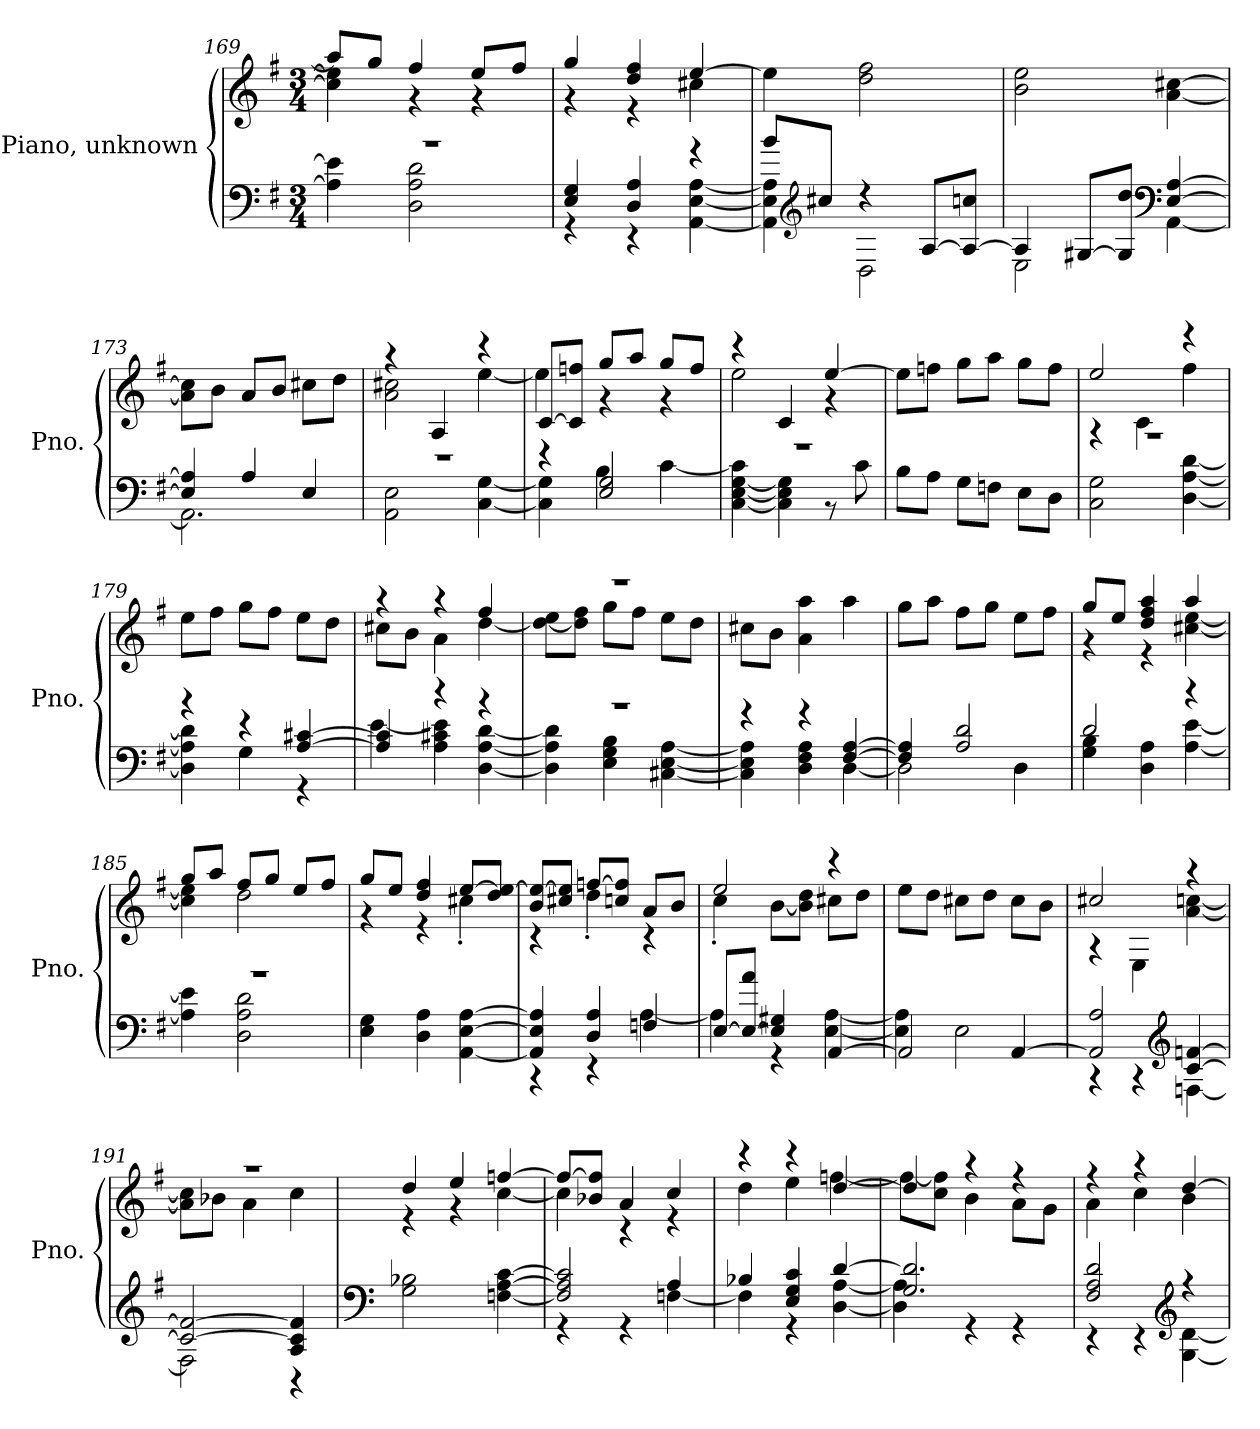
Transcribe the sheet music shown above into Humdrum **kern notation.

**kern	**kern
*part1	*part1
*staff2	*staff1
*I"Piano, unknown	*
*I'Pno.	*
*clefF4	*clefG2
*k[f#]	*k[f#]
*M3/4	*M3/4
=169	=169
*^	*^
2.r	4A\] 4e\]	8aa/L]	4cc#\] 4ee\]
.	.	8gg/J	.
.	2D\ 2A\ 2d\	4ff#/	4r
.	.	8ee/L	4r
.	.	8ff#/J	.
=170	=170	=170	=170
4E/ 4G/	4r	4gg/	4r
4D/ 4A/	4r	4dd/ 4ff#/	4r
4r	[4AA\ [4E\ [4A\	[4ee/	4cc#X\
*	*	*v	*v
=171	=171	=171
8b/L	4AA\] 4E\] 4A\]	4ee\]
*clefG2	*	*
8cc#X/J	.	.
4r	2D\	2dd\ 2ff#\
[8A/L	.	.
8A/_ 8ccn/J	.	.
=172	=172	=172
4A/]	2E\	2b\ 2ee\
[8G#X/L	.	.
8G#/] 8dd/J	.	.
*clefF4	*	*
[4E/ [4A/	[4AA\	[4a\ [4cc#X\
!!LO:LB:g=z
=173	=173	=173
4E/] 4A/]	2.AA\]	8a\] 8cc#\]L
.	.	8b\J
4A/	.	8a/L
.	.	8b/J
4E/	.	8cc#X\L
.	.	8dd\J
=174	=174	=174
*	*	*^
2.r	2AA\ 2E\	4r	2a\ 2cc#X\
.	.	4A/	.
.	[4C\ [4G\	4r	[4ee\
=175	=175	=175	=175
4r	4C\] 4G\]	[8c/L	4ee\]
.	.	8c/] 8ffn/J	.
2E/ 2G/	4B\	8gg/L	4r
.	.	8aa/J	.
.	[4c\	8gg/L	4r
.	.	8ff/J	.
=176	=176	=176	=176
2.r	[4C\ [4E\ [4G\ 4c\]	4r	2ee\
.	4C\] 4E\] 4G\]	4c/	.
.	8r	[4ee/	4r
.	8c\	.	.
*v	*v	*	*
*	*v	*v
=177	=177
8B\L	8ee\L]
8A\J	8ffn\J
8G\L	8gg\L
8Fn\J	8aa\J
8E\L	8gg\L
8D\J	8ff\J
=178	=178
*^	*^
2.r	2C\ 2G\	2ee/	4r
.	.	.	4c\
.	[4D\ [4A\ [4d\	4r	4ff#\
*	*	*v	*v
=179	=179	=179
4r	4D\] 4A\] 4d\]	8ee\L
.	.	8ff#\J
4r	4G\	8gg\L
.	.	8ff#\J
[4A/ [4c#X/	4r	8ee\L
.	.	8dd\J
!!LO:LB:g=z
=180	=180	=180
*	*	*^
4A/] 4c#/]	[4e\	4r	8cc#X\L
.	.	.	8b\J
4r	4A\ 4c#X\ 4e\]	4r	4a\
4r	[4D\ [4A\ [4d\	4ff#/	[4dd\
=181	=181	=181	=181
2.r	4D\] 4A\] 4d\]	2.r	8dd\_ 8ee\L
.	.	.	8dd\] 8ff#\J
.	4E\ 4G\ 4B\	.	8gg\L
.	.	.	8ff#\J
.	[4C#X\ [4E\ [4A\	.	8ee\L
.	.	.	8dd\J
*	*	*v	*v
=182	=182	=182
4r	4C#\] 4E\] 4A\]	8cc#X\L
.	.	8b\J
4r	4D\ 4F#\ 4A\	4a\ 4aa\
[4F#/ [4A/	[4D\	4aa\
=183	=183	=183
4F#/] 4A/]	2D\]	8gg\L
.	.	8aa\J
2A/ 2d/	.	8ff#\L
.	.	8gg\J
.	4D\	8ee\L
.	.	8ff#\J
=184	=184	=184
*	*	*^
2d/	4G\ 4B\	8gg/L	4r
.	.	8ee/J	.
.	4D\ 4A\	4dd/ 4ff#/ 4aa/	4r
4r	[4A\ [4e\	4aa/	[4cc#X\ [4ee\
=185	=185	=185	=185
2.r	4A\] 4e\]	8gg/L	4cc#\] 4ee\]
.	.	8aa/J	.
.	2D\ 2A\ 2d\	8ff#/L	2dd\
.	.	8gg/J	.
.	.	8ee/L	.
.	.	8ff#/J	.
*v	*v	*	*
!!LO:LB:g=z	!!
=186	=186	=186
4E\ 4G\	8gg/L	4r
.	8ee/J	.
4D\ 4A\	4dd/ 4ff#/	4r
[4AA\ [4E\ [4A\	[8ee/L	4cc#X'\
.	8dd/ 8ee/_J	.
=187	=187	=187
*^	*	*
4AA/] 4E/] 4A/]	4r	8b/ 8ee/_L	4r
.	.	8cc#X/ 8ee/]J	.
4D/ 4A/	4r	[8ffn/L	4dd'\
.	.	8ccn/ 8ff/]J	.
4Fn/	[4A\	8a/L	4r
.	.	8b/J	.
=188	=188	=188	=188
[8E/L	4A\]	2ee/	4cc'\
8E/_ 8a/J	.	.	.
4E/] 4G#X/	4r	.	[8b\L
.	.	.	8b\] 8dd\J
[4AA/	[4E\ [4A\	4r	8cc#X\L
.	.	.	8dd\J
*	*	*v	*v
=189	=189	=189
2AA/]	4E\] 4A\]	8ee\L
.	.	8dd\J
.	2E\	8cc#X\L
.	.	8dd\J
[4AA/	.	8cc#\L
.	.	8b\J
=190	=190	=190
*	*	*^
2AA/] 2A/	4r	2cc#X/	4r
.	4r	.	4E\
*clefG2	*	*	*
[4c/ [4fn/	[4Fn\	4r	[4a\ [4ccn\
!!LO:LB:g=z	!!
=191	=191	=191	=191
2c/_ 2f/_	2F\]	2.r	8a\] 8cc\]L
.	.	.	8b-X\J
.	.	.	4a\
4A/ 4c/] 4f/]	4r	.	4cc\
*v	*v	*	*
=192	=192	=192
*clefF4	*	*
2G\ 2B-X\	4dd/	4r
.	4ee/	4r
[4Fn\ [4A\ [4c\	[4ffn/	[4cc\
=193	=193	=193
*^	*	*
2F/] 2A/] 2c/]	4r	8ff/L_	4cc\]
.	.	8b-X/ 8ff/]J	.
.	4r	4a/	4r
4A/	[4Fn\	4cc/	4r
=194	=194	=194	=194
4B-X/	4F\]	4r	4dd\
4E/ 4G/ 4c/	4r	4r	4ee\
[4d/	[4D\ [4A\	[4dd/	[4ffn\
=195	=195	=195	=195
2.G/ 2.d/]	4D\] 4A\]	4dd/]	8ff\L_
.	.	.	8cc\ 8ff\]J
.	4r	4r	4b\
.	4r	4r	8a\L
.	.	.	8g\J
=196	=196	=196	=196
2F#/ 2A/ 2d/	4r	4r	4a\
.	4r	4r	4cc\
*clefG2	*	*	*
4r	[4G\ [4d\	[4dd/	4b\
*v	*v	*	*
*	*v	*v
=	=
*-	*-
